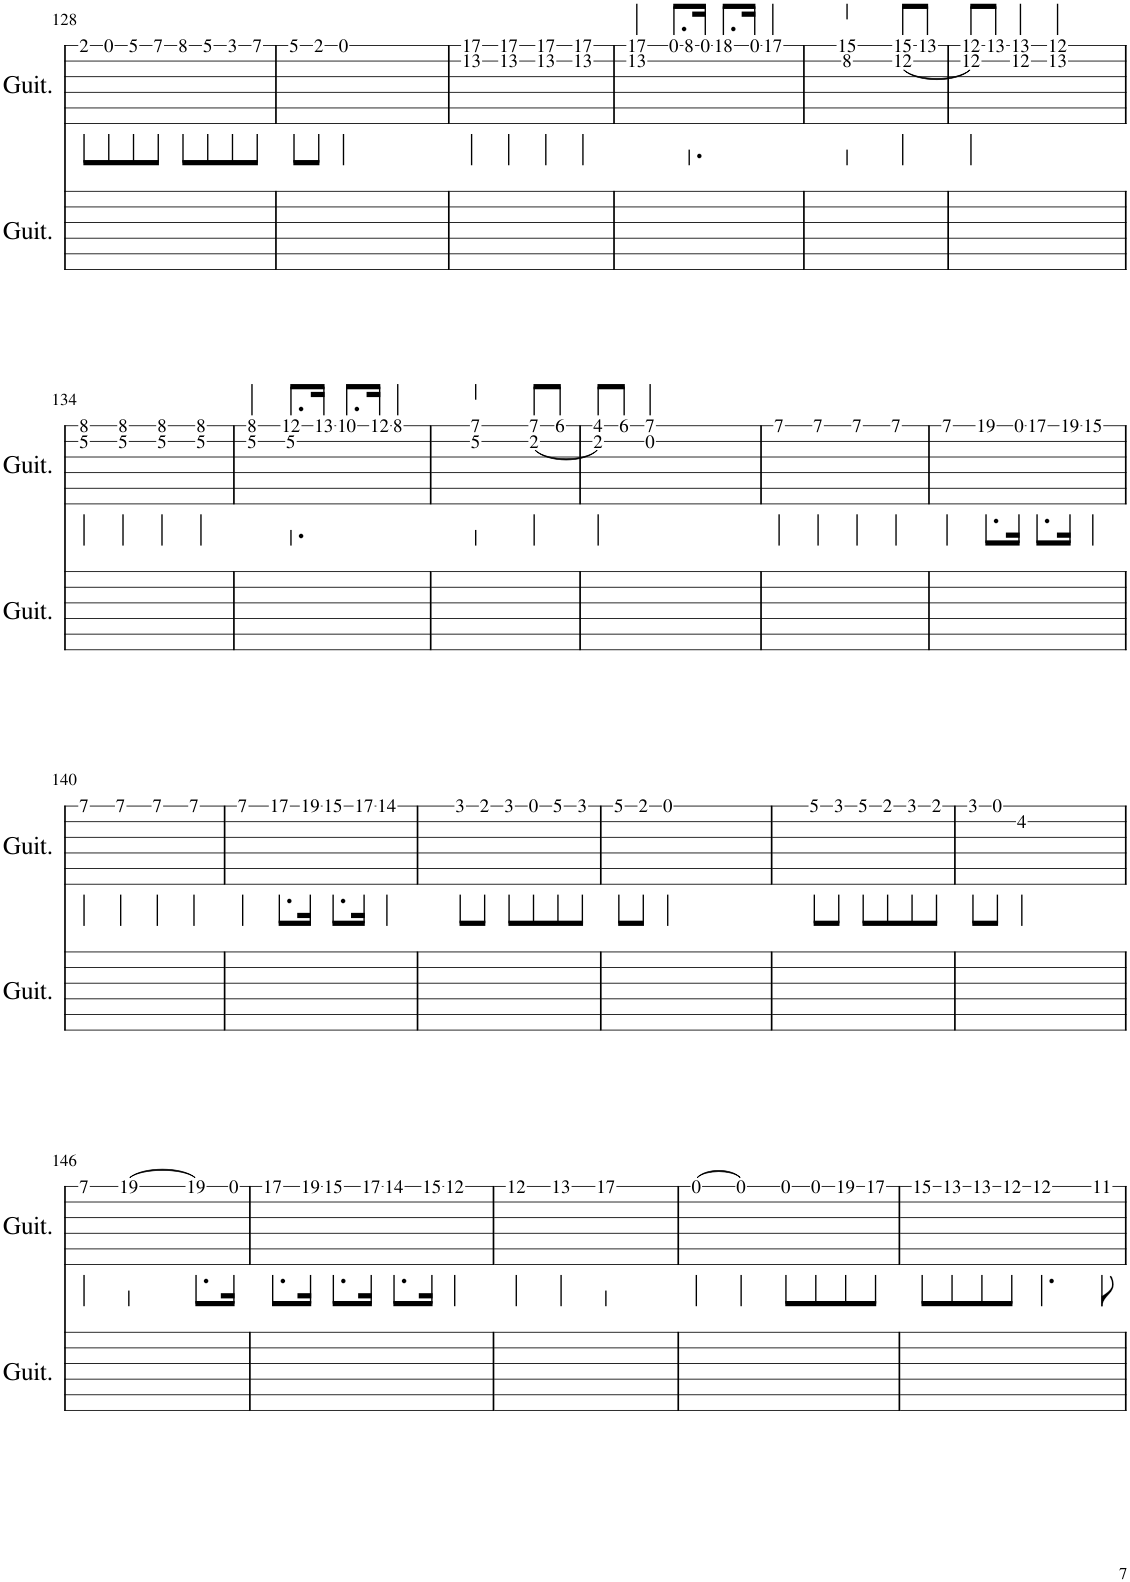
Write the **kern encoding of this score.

**kern	**kern
*part2	*part1
*staff2	*staff1
*I"Guitarra acústica	*I"Guitarra acústica
*I'Guit.	*I'Guit.
!!LO:PB:g=z
*clefF4	*clefG2
*k[f#]	*k[f#]
*M4/4	*M4/4
=128	=128
4r	8f#\L
.	8e\
2r	8a\
.	8b\J
.	8cc\L
.	8a\
4r	8g\
.	8b\J
=129	=129
4r	8a\L
.	8f#\J
2r	4e\
.	4r
4r	4r
=130	=130
4r	4cc\ 4aa\
2r	4cc\ 4aa\
.	4cc\ 4aa\
4r	4cc\ 4aa\
=131	=131
*	*^
4r	4cc/ 4aa/	4ryy
2r	8.ccc/L	2.cc\
.	16ddd/Jk	.
.	8.bb-X/L	.
.	16ccc/Jk	.
4r	4aa/	.
=132	=132	=132
4r	4r	4r
2r	2gg/	2g\
4r	8gg/L	[4b\
.	8ffn/J	.
=133	=133	=133
4r	8ee/L	4b\]
.	8ff/J	.
2r	4b/ 4ffn/	2.ryy
.	4cc/ 4ee/	.
4r	4r	.
*	*v	*v
!!LO:LB:g=z
=134	=134
4r	4e\ 4cc\
2r	4e\ 4cc\
.	4e\ 4cc\
4r	4e\ 4cc\
=135	=135
*	*^
4r	4e/ 4cc/	4ryy
2r	8.ee/L	2.e\
.	16ffn/Jk	.
.	8.dd/L	.
.	16ee/Jk	.
4r	4cc/	.
=136	=136	=136
4r	4r	4r
2r	2b/	2e\
4r	8b/L	[4c#X\
.	8a#X/J	.
=137	=137	=137
4r	8g#X/L	4c#X\]
.	8a#/J	.
2r	4B/ 4b/	2.ryy
.	4r	.
4r	4r	.
*	*v	*v
=138	=138
4r	4b\
2r	4b\
.	4b\
4r	4b\
=139	=139
4r	4b\
2r	8.bb\L
.	16ccc\Jk
.	8.aa\L
.	16bb\Jk
4r	4gg\
!!LO:LB:g=z
=140	=140
4r	4b\
2r	4b\
.	4b\
4r	4b\
=141	=141
4r	4b\
2r	8.aa\L
.	16bb\Jk
.	8.gg\L
.	16aa\Jk
4r	4ff#\
=142	=142
4r	4r
2r	8g\L
.	8f#\J
.	8g\L
.	8e\
4r	8a\
.	8g\J
=143	=143
4r	8a\L
.	8f#\J
2r	4e\
.	4r
4r	4r
=144	=144
4r	4r
2r	8a\L
.	8g\J
.	8a\L
.	8f#\
4r	8g\
.	8f#\J
=145	=145
4r	8g\L
.	8e\J
2r	4d#X\
.	4r
4r	4r
!!LO:LB:g=z
=146	=146
4r	4b\
2r	[2bb\
4r	8.bb\L]
.	16ccc\Jk
=147	=147
4r	8.aa\L
.	16bb\Jk
2r	8.gg\L
.	16aa\Jk
.	8.ff#\L
.	16gg\Jk
4r	4ee\
=148	=148
4r	4ee\
2r	4ffn\
.	2aa\
4r	.
=149	=149
4r	[4ccc\
2r	4ccc\]
.	8ddd\L
.	8ccc\
4r	8bb\
.	8aa\J
=150	=150
4r	8gg\L
.	8ffn\
2r	8ffn\
.	8ee\J
.	4.ee\
4r	.
.	8dd#X\
=	=
*-	*-
